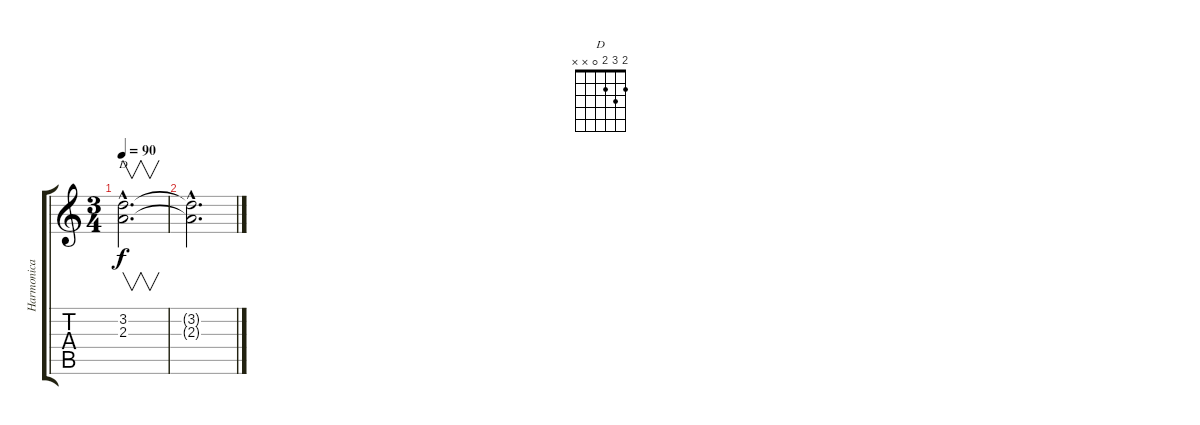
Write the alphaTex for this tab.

\track ("Harmonica" "Harmonica") {instrument harmonica}
\staff {score tabs}
\tuning (E5 B4 G4 D4 A3 E3) {hide}
\chord ("D" 2 3 2 0 x x)
\ts (3 4)
\tempo 90
\clef g2
\ks c
(3.2{hac} 2.3{hac}).2{v d ch "D" dy f} |
(3.2{hac t} 2.3{hac t}).2{d}
